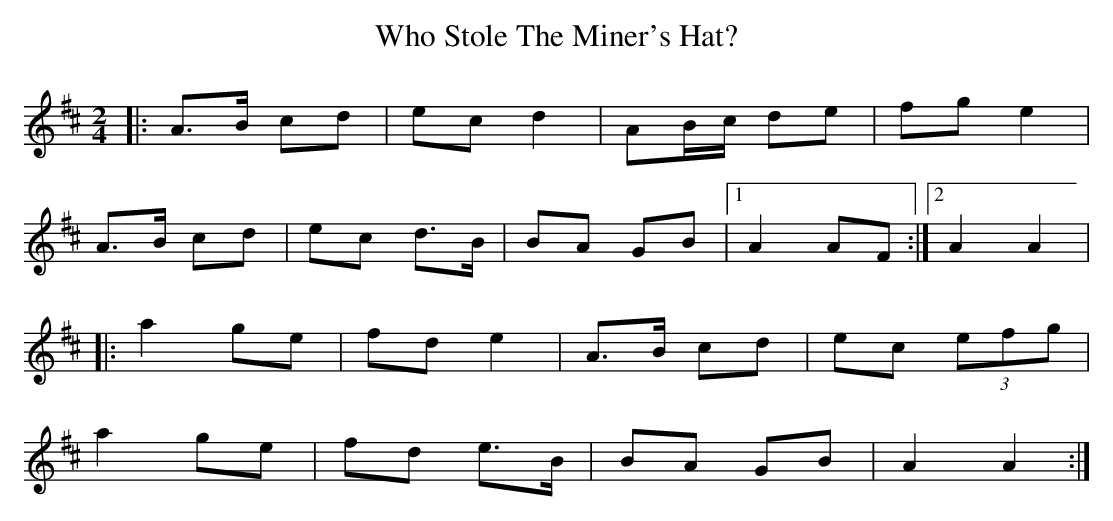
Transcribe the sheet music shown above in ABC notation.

X:1
T: Who Stole The Miner's Hat?
M: 2/4
L: 1/8
K: Amix
|:A>B cd|ec d2|AB/c/ de|fg e2|
A>B cd|ec d>B|BA GB|1 A2 AF:|2 A2 A2|
|:a2 ge|fd e2|A>B cd|ec (3efg|
a2 ge|fd e>B|BA GB|A2 A2:|
